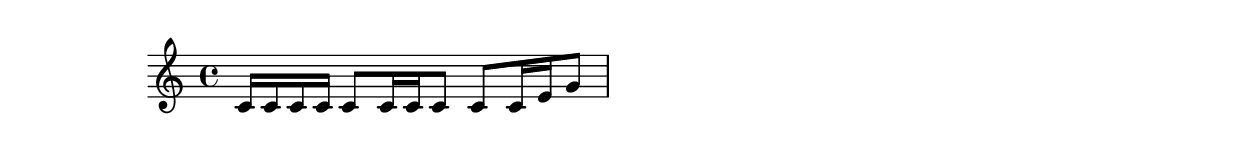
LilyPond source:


\version "2.3.4"

\header {

    texidoc = "In french style beaming, the stems do not go between beams."

}

\score { 
	 \relative c'
	 {
	     \override Stem  #'french-beaming = ##t
	     c16[ c c c]
	     c8[ c16 c16 c8]
	     c8[ c16 e16 g8]
	 }

    \paper { raggedright= ##t }

     }


